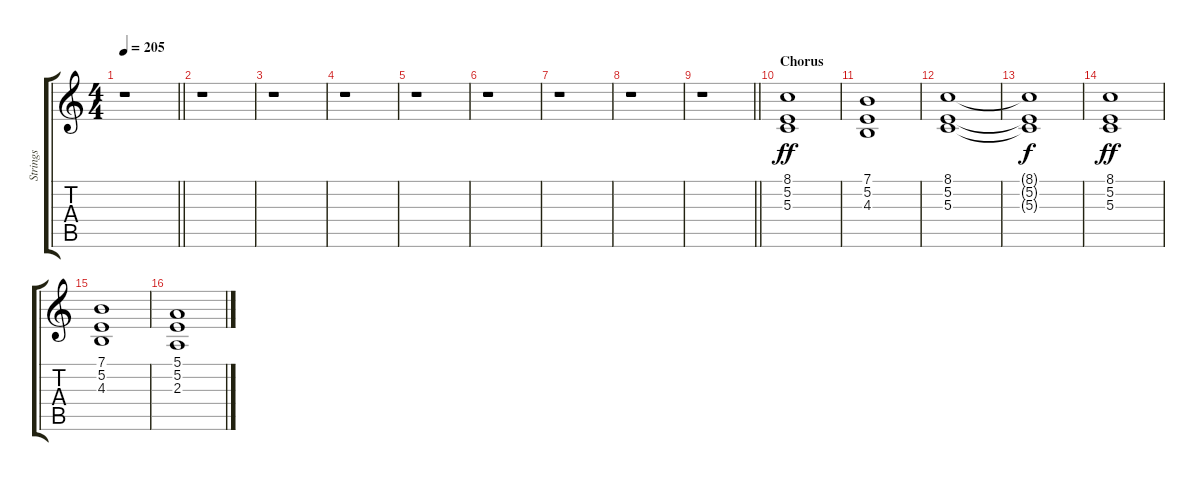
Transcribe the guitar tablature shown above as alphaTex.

\track ("Strings" "Strings") {instrument stringensemble1}
\staff {score tabs}
\tuning (E4 B3 G3 D3 A2 E2) {hide}
\ts (4 4)
\tempo 205
\clef g2
\barLineRight lightlight
\ks aminor
r.1{dy mp} |
r.1 |
r.1 |
r.1 |
r.1 |
r.1 |
r.1 |
r.1 |
\barLineRight lightlight
r.1{volume 8} |
\section ("" "Chorus")
(8.1 5.2 5.3).1{dy ff} |
(7.1 5.2 4.3).1 |
(8.1 5.2 5.3).1 |
(8.1{t} 5.2{t} 5.3{t}).1{dy f} |
(8.1 5.2 5.3).1{dy ff} |
(7.1 5.2 4.3).1 |
(5.1 5.2 2.3).1
